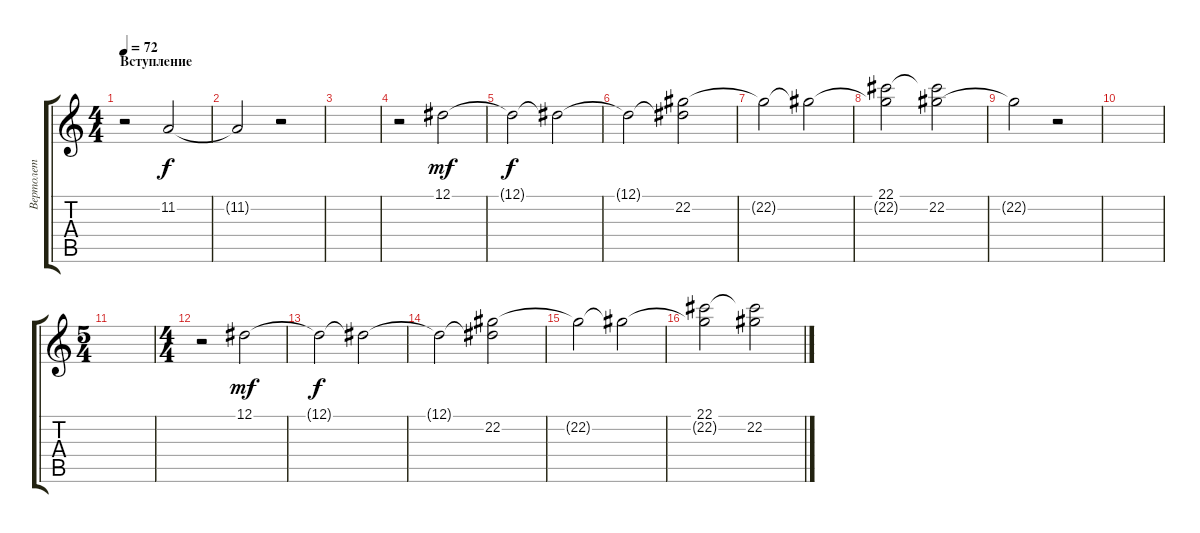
\track ("Вертолет" "Вертолет") {instrument helicopter}
\staff {score tabs}
\tuning (Eb4 Bb3 Gb3 Db3 Ab2 Eb2) {hide}
\ts (4 4)
\section ("" "Вступление")
\tempo 72
\clef g2
\ks c
r.2{dy f instrument helicopter} 11.2.2{balance 3} |
11.2{t}.2{balance 6} r.2 |
|
r.2 12.1.2{dy mf balance 10} |
12.1{t}.2{dy f} 12.1{t}.2{balance 11} |
12.1{t}.2 (12.1{t} 22.2).2{balance 12} |
22.2{t}.2 22.2{t}.2{balance 11} |
(22.1 22.2{t}).2{balance 10} (22.1{t} 22.2).2{balance 8} |
22.2{t}.2 r.2 |
|
\ts (5 4)
|
\ts (4 4)
r.2 12.1.2{dy mf balance 10} |
12.1{t}.2{dy f} 12.1{t}.2{balance 11} |
12.1{t}.2 (12.1{t} 22.2).2{balance 12} |
22.2{t}.2 22.2{t}.2{balance 11} |
(22.1 22.2{t}).2{balance 10} (22.1{t} 22.2).2{balance 8}
